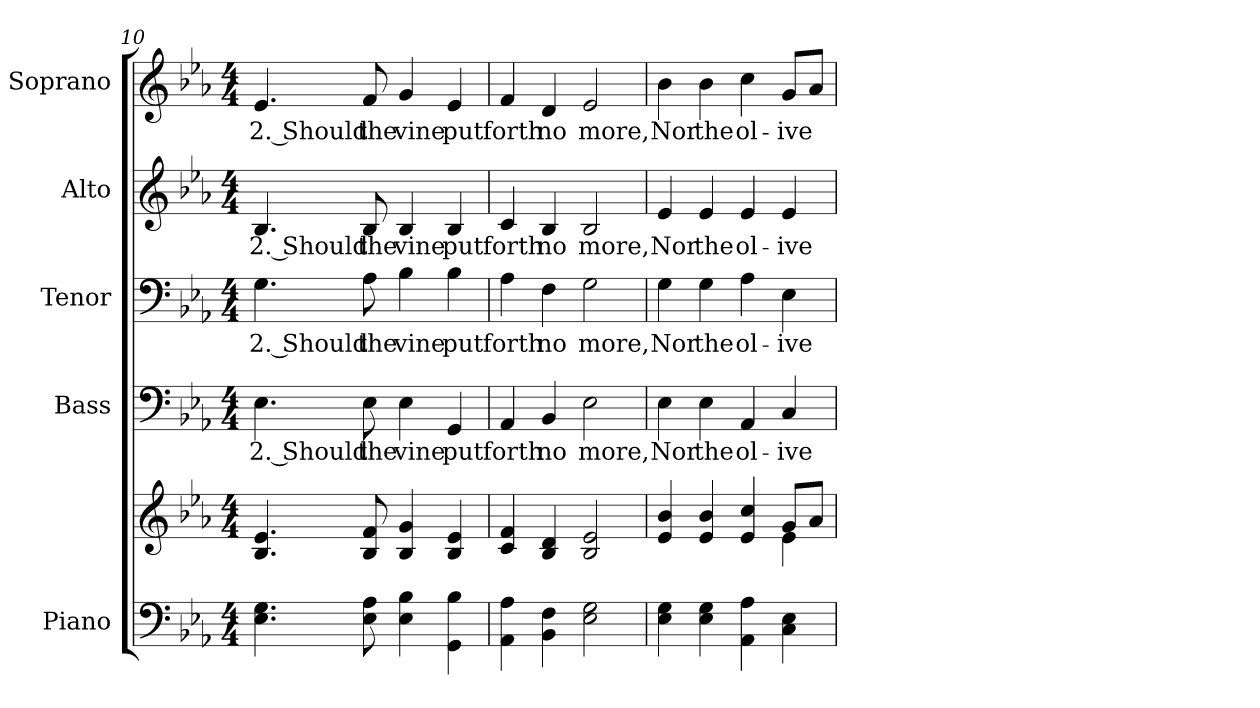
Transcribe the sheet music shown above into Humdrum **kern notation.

**kern	**kern	**kern	**text	**kern	**text	**kern	**text	**kern	**text
*part5	*part5	*part4	*part4	*part3	*part3	*part2	*part2	*part1	*part1
*staff6	*staff5	*staff4	*staff4	*staff3	*staff3	*staff2	*staff2	*staff1	*staff1
*I"Piano	*	*I"Bass	*	*I"Tenor	*	*I"Alto	*	*I"Soprano	*
*I'Pno.	*	*I'B.	*	*I'T.	*	*I'A.	*	*I'S.	*
*clefF4	*clefG2	*clefF4	*	*clefF4	*	*clefG2	*	*clefG2	*
*k[b-e-a-]	*k[b-e-a-]	*k[b-e-a-]	*	*k[b-e-a-]	*	*k[b-e-a-]	*	*k[b-e-a-]	*
*E-:	*E-:	*E-:	*	*E-:	*	*E-:	*	*E-:	*
*M4/4	*M4/4	*M4/4	*	*M4/4	*	*M4/4	*	*M4/4	*
=10	=10	=10	=10	=10	=10	=10	=10	=10	=10
!	!	!	!LO:LY:b:color=#000000	!	!	!	!	!	!
!	!	!	!	!	!LO:LY:b:color=#000000	!	!	!	!
!	!	!	!	!	!	!	!LO:LY:b:color=#000000	!	!
!	!	!	!	!	!	!	!	!	!LO:LY:b:color=#000000
4.E-i\ 4.Gi	4.B-i/ 4.e-i	4.E-i\	2. Should	4.Gi\	2. Should	4.B-i/	2. Should	4.e-i/	2. Should
!	!	!	!LO:LY:b:color=#000000	!	!	!	!	!	!
!	!	!	!	!	!LO:LY:b:color=#000000	!	!	!	!
!	!	!	!	!	!	!	!LO:LY:b:color=#000000	!	!
!	!	!	!	!	!	!	!	!	!LO:LY:b:color=#000000
8E-i\ 8A-i	8B-i/ 8fi	8E-i\	the	8A-i\	the	8B-i/	the	8fi/	the
!	!	!	!LO:LY:b:color=#000000	!	!	!	!	!	!
!	!	!	!	!	!LO:LY:b:color=#000000	!	!	!	!
!	!	!	!	!	!	!	!LO:LY:b:color=#000000	!	!
!	!	!	!	!	!	!	!	!	!LO:LY:b:color=#000000
4E-i\ 4B-i	4B-i/ 4gi	4E-i\	vine	4B-i\	vine	4B-i/	vine	4gi/	vine
!	!	!	!LO:LY:b:color=#000000	!	!	!	!	!	!
!	!	!	!	!	!LO:LY:b:color=#000000	!	!	!	!
!	!	!	!	!	!	!	!LO:LY:b:color=#000000	!	!
!	!	!	!	!	!	!	!	!	!LO:LY:b:color=#000000
4GGi\ 4B-i	4B-i/ 4e-i	4GGi/	put	4B-i\	put	4B-i/	put	4e-i/	put
!!LO:PB:g=z
=11	=11	=11	=11	=11	=11	=11	=11	=11	=11
!	!	!	!LO:LY:b:color=#000000	!	!	!	!	!	!
!	!	!	!	!	!LO:LY:b:color=#000000	!	!	!	!
!	!	!	!	!	!	!	!LO:LY:b:color=#000000	!	!
!	!	!	!	!	!	!	!	!	!LO:LY:b:color=#000000
4AA-i\ 4A-i	4ci/ 4fi	4AA-i/	forth	4A-i\	forth	4ci/	forth	4fi/	forth
!	!	!	!LO:LY:b:color=#000000	!	!	!	!	!	!
!	!	!	!	!	!LO:LY:b:color=#000000	!	!	!	!
!	!	!	!	!	!	!	!LO:LY:b:color=#000000	!	!
!	!	!	!	!	!	!	!	!	!LO:LY:b:color=#000000
4BB-i\ 4Fi	4B-i/ 4di	4BB-i/	no	4Fi\	no	4B-i/	no	4di/	no
!	!	!	!LO:LY:b:color=#000000	!	!	!	!	!	!
!	!	!	!	!	!LO:LY:b:color=#000000	!	!	!	!
!	!	!	!	!	!	!	!LO:LY:b:color=#000000	!	!
!	!	!	!	!	!	!	!	!	!LO:LY:b:color=#000000
2E-i\ 2Gi	2B-i/ 2e-i	2E-i\	more,	2Gi\	more,	2B-i/	more,	2e-i/	more,
=12	=12	=12	=12	=12	=12	=12	=12	=12	=12
*	*^	*	*	*	*	*	*	*	*
!	!	!	!	!LO:LY:b:color=#000000	!	!	!	!	!	!
!	!	!	!	!	!	!LO:LY:b:color=#000000	!	!	!	!
!	!	!	!	!	!	!	!	!LO:LY:b:color=#000000	!	!
!	!	!	!	!	!	!	!	!	!	!LO:LY:b:color=#000000
4E-i\ 4Gi	4e-i/ 4b-i	2ryy	4E-i\	Nor	4Gi\	Nor	4e-i/	Nor	4b-i\	Nor
!	!	!	!	!LO:LY:b:color=#000000	!	!	!	!	!	!
!	!	!	!	!	!	!LO:LY:b:color=#000000	!	!	!	!
!	!	!	!	!	!	!	!	!LO:LY:b:color=#000000	!	!
!	!	!	!	!	!	!	!	!	!	!LO:LY:b:color=#000000
4E-i\ 4Gi	4e-i/ 4b-i	.	4E-i\	the	4Gi\	the	4e-i/	the	4b-i\	the
!	!	!	!	!LO:LY:b:color=#000000	!	!	!	!	!	!
!	!	!	!	!	!	!LO:LY:b:color=#000000	!	!	!	!
!	!	!	!	!	!	!	!	!LO:LY:b:color=#000000	!	!
!	!	!	!	!	!	!	!	!	!	!LO:LY:b:color=#000000
4AA-i\ 4A-i	4e-i/ 4cci	4ryy	4AA-i/	ol-	4A-i\	ol-	4e-i/	ol-	4cci\	ol-
!	!	!	!	!LO:LY:b:color=#000000	!	!	!	!	!	!
!	!	!	!	!	!	!LO:LY:b:color=#000000	!	!	!	!
!	!	!	!	!	!	!	!	!LO:LY:b:color=#000000	!	!
!	!	!	!	!	!	!	!	!	!	!LO:LY:b:color=#000000
4Ci\ 4E-i	8gi/L	4e-i\	4Ci/	-ive	4E-i\	-ive	4e-i/	-ive	8gi/L	-ive
.	8a-i/J	.	.	.	.	.	.	.	8a-i/J	.
*	*v	*v	*	*	*	*	*	*	*	*
=	=	=	=	=	=	=	=	=	=
*-	*-	*-	*-	*-	*-	*-	*-	*-	*-
